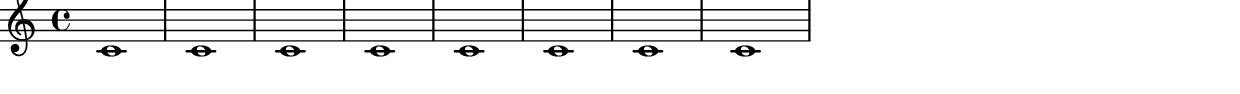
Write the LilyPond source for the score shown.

%% Generated by lilypond-book.py
%% Options: [exampleindent=10.16\mm,indent=0\mm,line-width=160\mm]
\include "lilypond-book-preamble.ly"


% ****************************************************************
% Start cut-&-pastable-section
% ****************************************************************



\paper {
  indent = 0\mm
  line-width = 160\mm
  % offset the left padding, also add 1mm as lilypond creates cropped
  % images with a little space on the right
  line-width = #(- line-width (* mm  3.000000) (* mm 1))
}

\layout {
  
}





% ****************************************************************
% ly snippet:
% ****************************************************************
\sourcefilename "/home/gub/gub/target/linux-x86/src/lilypond-git.sv.gnu.org--lilypond.git-release-unstable/input/regression/fret-diagrams-fingering.ly"
\sourcefileline 0
\version "2.19.8"

\header {
  texidoc="
Finger labels can be added, either in dots or below strings.
Dot color can be changed globally or on a per-dot basis,
and fingering label font size can be adjusted.

"
}

\layout { ragged-right = ##t }

<<
  \chords {
    c1 |
    c1 |
    c1 |
    c1 |
    c1 |
    c1 |
    c1 |
    c1
  }

  \new Voice {
    \textLengthOn
     %% C major for guitar,  verbose style
    \override TextScript.fret-diagram-details.finger-code = #'below-string
    c'1 ^\markup {
            \fret-diagram-verbose #'((mute 6)
                                     (place-fret 5 3 1)
                                     (place-fret 4 5 2)
                                     (place-fret 3 5 3)
                                     (place-fret 2 5 4)
                                     (place-fret 1 3 1)
                                     (barre 5 1 3))}

     %% C major for guitar,  verbose style
    \override TextScript.fret-diagram-details.string-label-font-mag = #0.4
    c'1 ^\markup {
            \fret-diagram-verbose #'((mute 6)
                                     (place-fret 5 3 1)
                                     (place-fret 4 5 2)
                                     (place-fret 3 5 3)
                                     (place-fret 2 5 4)
                                     (place-fret 1 3 1)
                                     (barre 5 1 3))}

     %% C major for guitar, verbose style
    \override TextScript.fret-diagram-details.finger-code = #'in-dot
    c' ^\markup {
            \fret-diagram-verbose #'((mute 6)
                                     (place-fret 5 3 1)
                                     (place-fret 4 5 2)
                                     (place-fret 3 5 3)
                                     (place-fret 2 5 4)
                                     (place-fret 1 3 1)
                                     (barre 5 1 3))}

     %% C major for guitar, verbose style
    \once \override TextScript.fret-diagram-details.dot-color = #'white
    c' ^\markup {
            \fret-diagram-verbose #'((mute 6)
                                     (place-fret 5 3 1)
                                     (place-fret 4 5 2)
                                     (place-fret 3 5 3)
                                     (place-fret 2 5 4)
                                     (place-fret 1 3 1)
                                     (barre 5 1 3))}

     %% C major for guitar,  verbose style
    \once \override TextScript.fret-diagram-details.dot-label-font-mag = #0.75
    c'1 ^\markup {
            \fret-diagram-verbose #'((mute 6)
                                     (place-fret 5 3 1)
                                     (place-fret 4 5 2)
                                     (place-fret 3 5 3)
                                     (place-fret 2 5 4)
                                     (place-fret 1 3 1)
                                     (barre 5 1 3))}
     %% C major for guitar, verbose style
     %% dot color inversion, white on black
    \once \override TextScript.fret-diagram-details.dot-color = #'black
    c' ^\markup {
            \fret-diagram-verbose #'((mute 6)
                                     (place-fret 5 3 1 inverted)
                                     (place-fret 4 5 2)
                                     (place-fret 3 5 3 inverted)
                                     (place-fret 2 5 4)
                                     (place-fret 1 3 1)
                                     (barre 5 1 3))}
     %% C major for guitar, verbose style
     %% dot color inversion, black on white
    \once \override TextScript.fret-diagram-details.dot-color = #'white
    c' ^\markup {
            \fret-diagram-verbose #'((mute 6)
                                     (place-fret 5 3 1 inverted)
                                     (place-fret 4 5 2)
                                     (place-fret 3 5 3 inverted)
                                     (place-fret 2 5 4)
                                     (place-fret 1 3 1)
                                     (barre 5 1 3))}
     %% C major for guitar, verbose style
     %% dot color inversion, global setting and per-dot
    \once \override TextScript.fret-diagram-details.dot-color = #'grey
    \once \override TextScript.size = #1.4
    c' ^\markup {
            \fret-diagram-verbose #'((mute 6)
                                     (place-fret 5 3 1 inverted)
                                     (place-fret 4 5 2 red)
                                     (place-fret 3 5 3 inverted)
                                     (place-fret 2 5 4 red inverted)
                                     (place-fret 1 3 1)
                                     (barre 5 1 3))}
 }
>>



% ****************************************************************
% end ly snippet
% ****************************************************************
